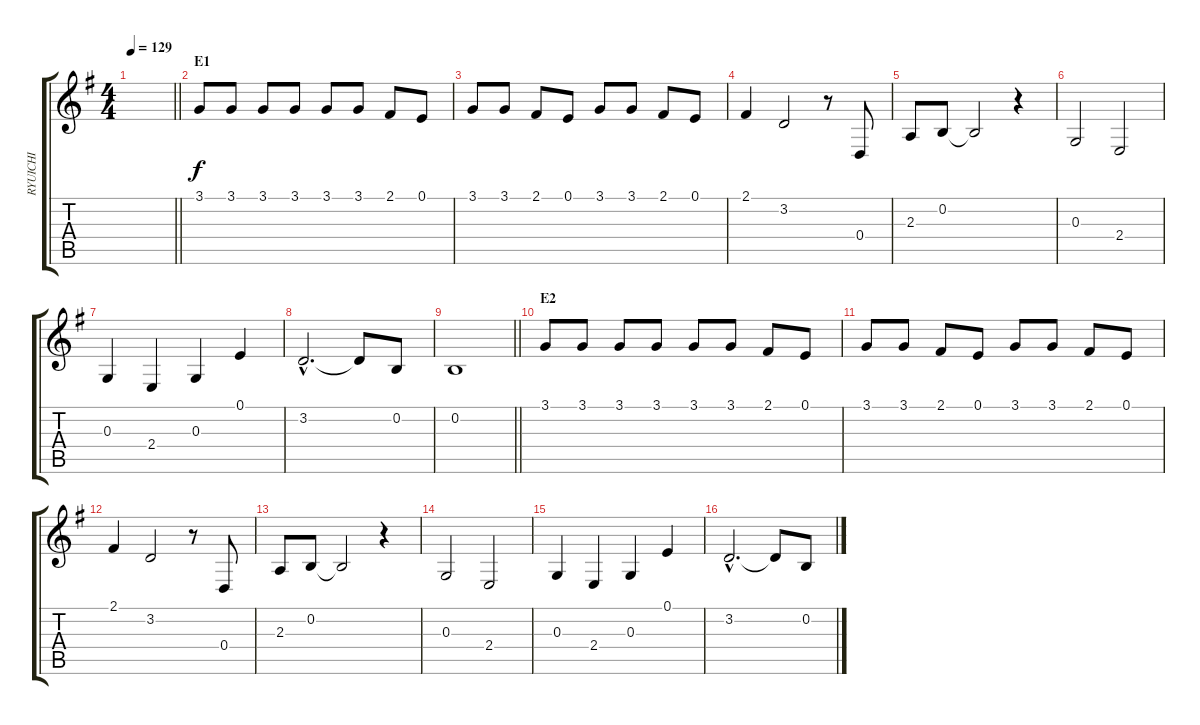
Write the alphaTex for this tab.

\track ("RYUICHI" "RYUICHI") {instrument oboe}
\staff {score tabs}
\tuning (E4 B3 G3 D3 A2 E2) {hide}
\ts (4 4)
\tempo 129
\clef g2
\barLineRight lightlight
\ks g
|
\section ("" "E1")
3.1.8 3.1.8 3.1.8 3.1.8 3.1.8 3.1.8 2.1.8 0.1.8 |
3.1.8 3.1.8 2.1.8 0.1.8 3.1.8 3.1.8 2.1.8 0.1.8 |
2.1.4 3.2.2 r.8 0.4.8 |
2.3.8 0.2.8 0.2{t}.2 r.4 |
0.3.2 2.4.2 |
0.3.4 2.4.4 0.3.4 0.1.4 |
3.2{hac}.2{d} 3.2{t}.8 0.2.8 |
\barLineRight lightlight
0.2.1 |
\section ("" "E2")
3.1.8 3.1.8 3.1.8 3.1.8 3.1.8 3.1.8 2.1.8 0.1.8 |
3.1.8 3.1.8 2.1.8 0.1.8 3.1.8 3.1.8 2.1.8 0.1.8 |
2.1.4 3.2.2 r.8 0.4.8 |
2.3.8 0.2.8 0.2{t}.2 r.4 |
0.3.2 2.4.2 |
0.3.4 2.4.4 0.3.4 0.1.4 |
3.2{hac}.2{d} 3.2{t}.8 0.2.8
